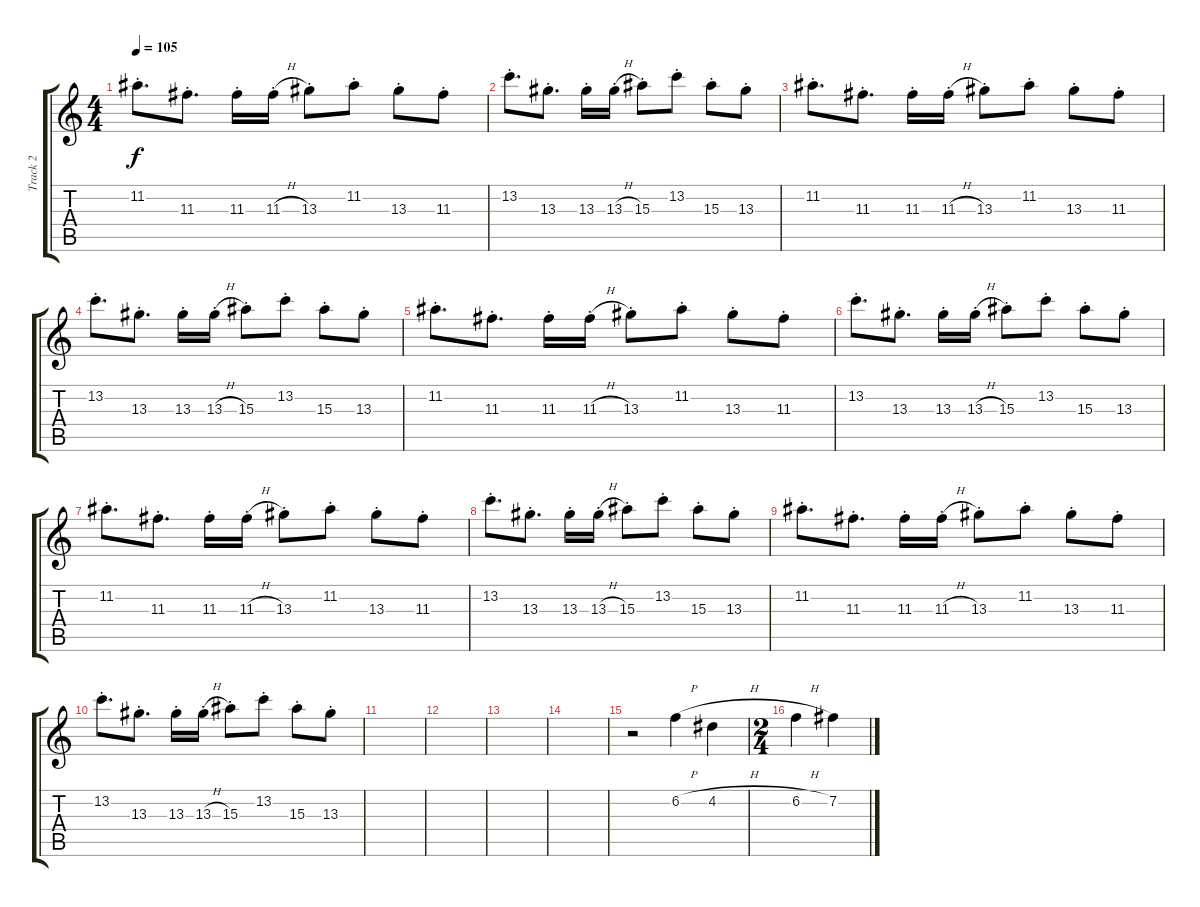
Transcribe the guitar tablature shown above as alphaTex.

\track ("Track 2" "Track 2") {instrument overdrivenguitar}
\staff {score tabs}
\tuning (E4 B3 G3 D3 A2 E2) {hide}
\ts (4 4)
\tempo 105
\clef g2
\ks c
11.2{st}.8{d dy f} 11.3{st}.8{d} 11.3{st}.16 11.3{h st}.16 13.3{st}.8 11.2{st}.8 13.3{st}.8 11.3{st}.8 |
13.2{st}.8{d} 13.3{st}.8{d} 13.3{st}.16 13.3{h st}.16 15.3{st}.8 13.2{st}.8 15.3{st}.8 13.3{st}.8 |
11.2{st}.8{d} 11.3{st}.8{d} 11.3{st}.16 11.3{h st}.16 13.3{st}.8 11.2{st}.8 13.3{st}.8 11.3{st}.8 |
13.2{st}.8{d} 13.3{st}.8{d} 13.3{st}.16 13.3{h st}.16 15.3{st}.8 13.2{st}.8 15.3{st}.8 13.3{st}.8 |
11.2{st}.8{d} 11.3{st}.8{d} 11.3{st}.16 11.3{h st}.16 13.3{st}.8 11.2{st}.8 13.3{st}.8 11.3{st}.8 |
13.2{st}.8{d} 13.3{st}.8{d} 13.3{st}.16 13.3{h st}.16 15.3{st}.8 13.2{st}.8 15.3{st}.8 13.3{st}.8 |
11.2{st}.8{d} 11.3{st}.8{d} 11.3{st}.16 11.3{h st}.16 13.3{st}.8 11.2{st}.8 13.3{st}.8 11.3{st}.8 |
13.2{st}.8{d} 13.3{st}.8{d} 13.3{st}.16 13.3{h st}.16 15.3{st}.8 13.2{st}.8 15.3{st}.8 13.3{st}.8 |
11.2{st}.8{d} 11.3{st}.8{d} 11.3{st}.16 11.3{h st}.16 13.3{st}.8 11.2{st}.8 13.3{st}.8 11.3{st}.8 |
13.2{st}.8{d} 13.3{st}.8{d} 13.3{st}.16 13.3{h st}.16 15.3{st}.8 13.2{st}.8 15.3{st}.8 13.3{st}.8 |
|
|
|
|
r.2 6.2{h}.4 4.2{h}.4 |
\ts (2 4)
6.2{h}.4 7.2.4
